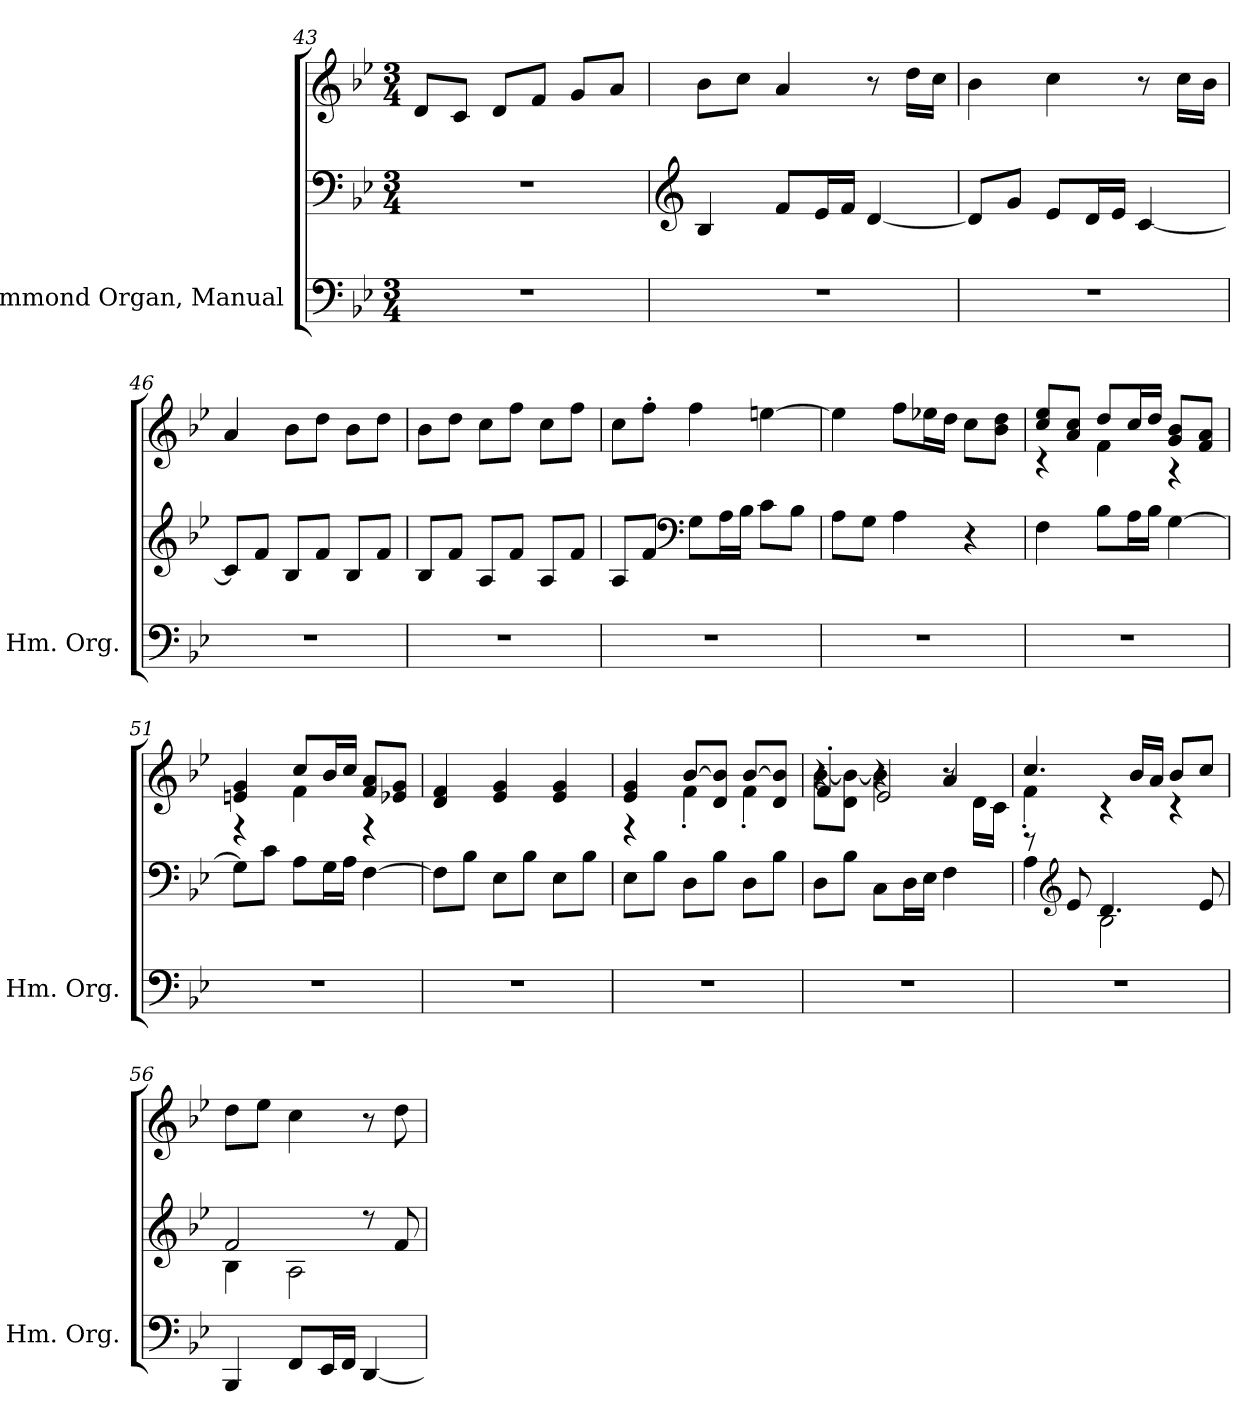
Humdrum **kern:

**kern	**kern	**kern
*part1	*part1	*part1
*staff3	*staff2	*staff1
*I"Hammond Organ, Manual	*	*
*I'Hm. Org.	*	*
*clefF4	*clefF4	*clefG2
*k[b-e-]	*k[b-e-]	*k[b-e-]
*M3/4	*M3/4	*M3/4
=43	=43	=43
2.r	2.r	8d/L
.	.	8c/J
.	.	8d/L
.	.	8f/J
.	.	8g/L
.	.	8a/J
=44	=44	=44
*	*clefG2	*
2.r	4B-/	8b-\L
.	.	8cc\J
.	8f/L	4a/
.	16e-/L	.
.	16f/JJ	.
.	[4d/	8r
.	.	16dd\LL
.	.	16cc\JJ
!!LO:LB:g=z
=45	=45	=45
2.r	8d/L]	4b-\
.	8g/J	.
.	8e-/L	4cc\
.	16d/L	.
.	16e-/JJ	.
.	[4c/	8r
.	.	16cc\LL
.	.	16b-\JJ
=46	=46	=46
2.r	8c/L]	4a/
.	8f/J	.
.	8B-/L	8b-\L
.	8f/J	8dd\J
.	8B-/L	8b-\L
.	8f/J	8dd\J
=47	=47	=47
2.r	8B-/L	8b-\L
.	8f/J	8dd\J
.	8A/L	8cc\L
.	8f/J	8ff\J
.	8A/L	8cc\L
.	8f/J	8ff\J
=48	=48	=48
2.r	8A/L	8cc\L
.	8f/J	8ff'\J
*	*clefF4	*
.	8G\L	4ff\
.	16A\L	.
.	16B-\JJ	.
.	8c\L	[4een\
.	8B-\J	.
=49	=49	=49
2.r	8A\L	4ee\]
.	8G\J	.
.	4A\	8ff\L
.	.	16ee-X\L
.	.	16dd\JJ
.	4r	8cc\L
.	.	8b-\ 8dd\J
!!LO:LB:g=z
=50	=50	=50
*	*	*^
2.r	4F\	8cc/ 8ee-/L	4r
.	.	8a/ 8cc/J	.
.	8B-\L	8dd/L	4f\
.	16A\L	16cc/L	.
.	16B-\JJ	16dd/JJ	.
.	[4G\	8g/ 8b-/L	4r
.	.	8f/ 8a/J	.
=51	=51	=51	=51
2.r	8G\L]	4en/ 4g/	4r
.	8c\J	.	.
.	8A\L	8cc/L	4f\
.	16G\L	16b-/L	.
.	16A\JJ	16cc/JJ	.
.	[4F\	8f/ 8a/L	4r
.	.	8e-X/ 8g/J	.
*	*	*v	*v
=52	=52	=52
2.r	8F\L]	4d/ 4f/
.	8B-\J	.
.	8E-\L	4e-/ 4g/
.	8B-\J	.
.	8E-\L	4e-/ 4g/
.	8B-\J	.
=53	=53	=53
*	*	*^
2.r	8E-\L	4e-/ 4g/	4r
.	8B-\J	.	.
.	8D\L	[8b-/L	4f'\
.	8B-\J	8d/ 8b-/]J	.
.	8D\L	[8b-/L	4f'\
.	8B-\J	8d/ 8b-/]J	.
=54	=54	=54	=54
*	*	*	*^
2.r	8D\L	4r	[8b-\L	4f'/
.	8B-\J	.	8d\ 8b-\_J	.
.	8C\L	4r	4b-\]	2e-/
.	16D\L	.	.	.
.	16E-\JJ	.	.	.
.	4F\	4a/	8r	.
.	.	.	16d\LL	.
.	.	.	16c\JJ	.
*	*	*	*v	*v
!!LO:PB:g=z
=55	=55	=55	=55
*	*^	*	*
2.r	8r	4A\	4.cc/	4f'\
*	*clefG2	*	*	*
.	8e-/	.	.	.
.	4.d/	2B-\	.	4r
.	.	.	16b-/LL	.
.	.	.	16a/JJ	.
.	.	.	8b-/L	4r
.	8e-/	.	8cc/J	.
*	*	*	*v	*v
=56	=56	=56	=56
4BBB-/	2f/	4B-\	8dd\L
.	.	.	8ee-\J
8FF/L	.	2A\	4cc\
16EE-/L	.	.	.
16FF/JJ	.	.	.
[4DD/	8r	.	8r
.	8f/	.	8dd\
*	*v	*v	*
=	=	=
*-	*-	*-
